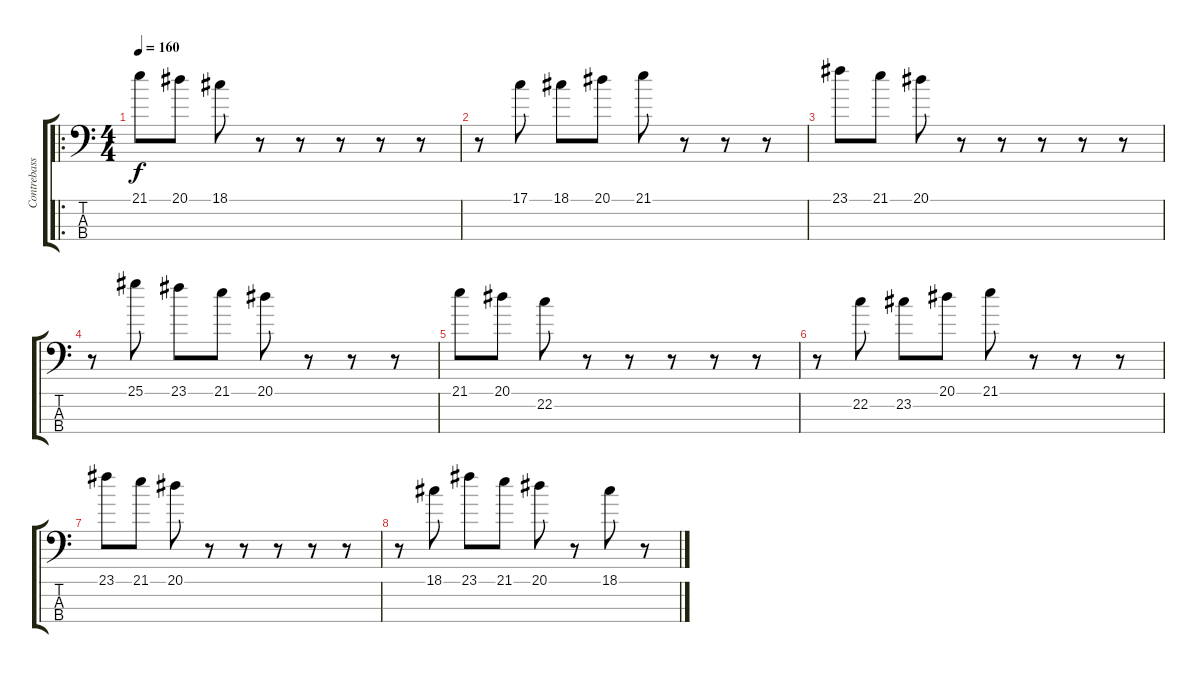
\track ("Contrebasse" "Contrebass") {instrument contrabass}
\staff {score tabs}
\tuning (G2 D2 A1 E1) {hide}
\ro
\ts (4 4)
\tempo 160
\clef f4
\ks c
21.1.8{dy f volume 13} 20.1.8 18.1.8 r.8 r.8 r.8 r.8 r.8 |
r.8 17.1.8 18.1.8 20.1.8 21.1.8 r.8 r.8 r.8 |
23.1.8 21.1.8 20.1.8 r.8 r.8 r.8 r.8 r.8 |
r.8 25.1.8 23.1.8 21.1.8 20.1.8 r.8 r.8 r.8 |
21.1.8 20.1.8 22.2.8 r.8 r.8 r.8 r.8 r.8 |
r.8 22.2.8 23.2.8 20.1.8 21.1.8 r.8 r.8 r.8 |
23.1.8 21.1.8 20.1.8 r.8 r.8 r.8 r.8 r.8 |
r.8 18.1.8 23.1.8 21.1.8 20.1.8 r.8 18.1.8 r.8
